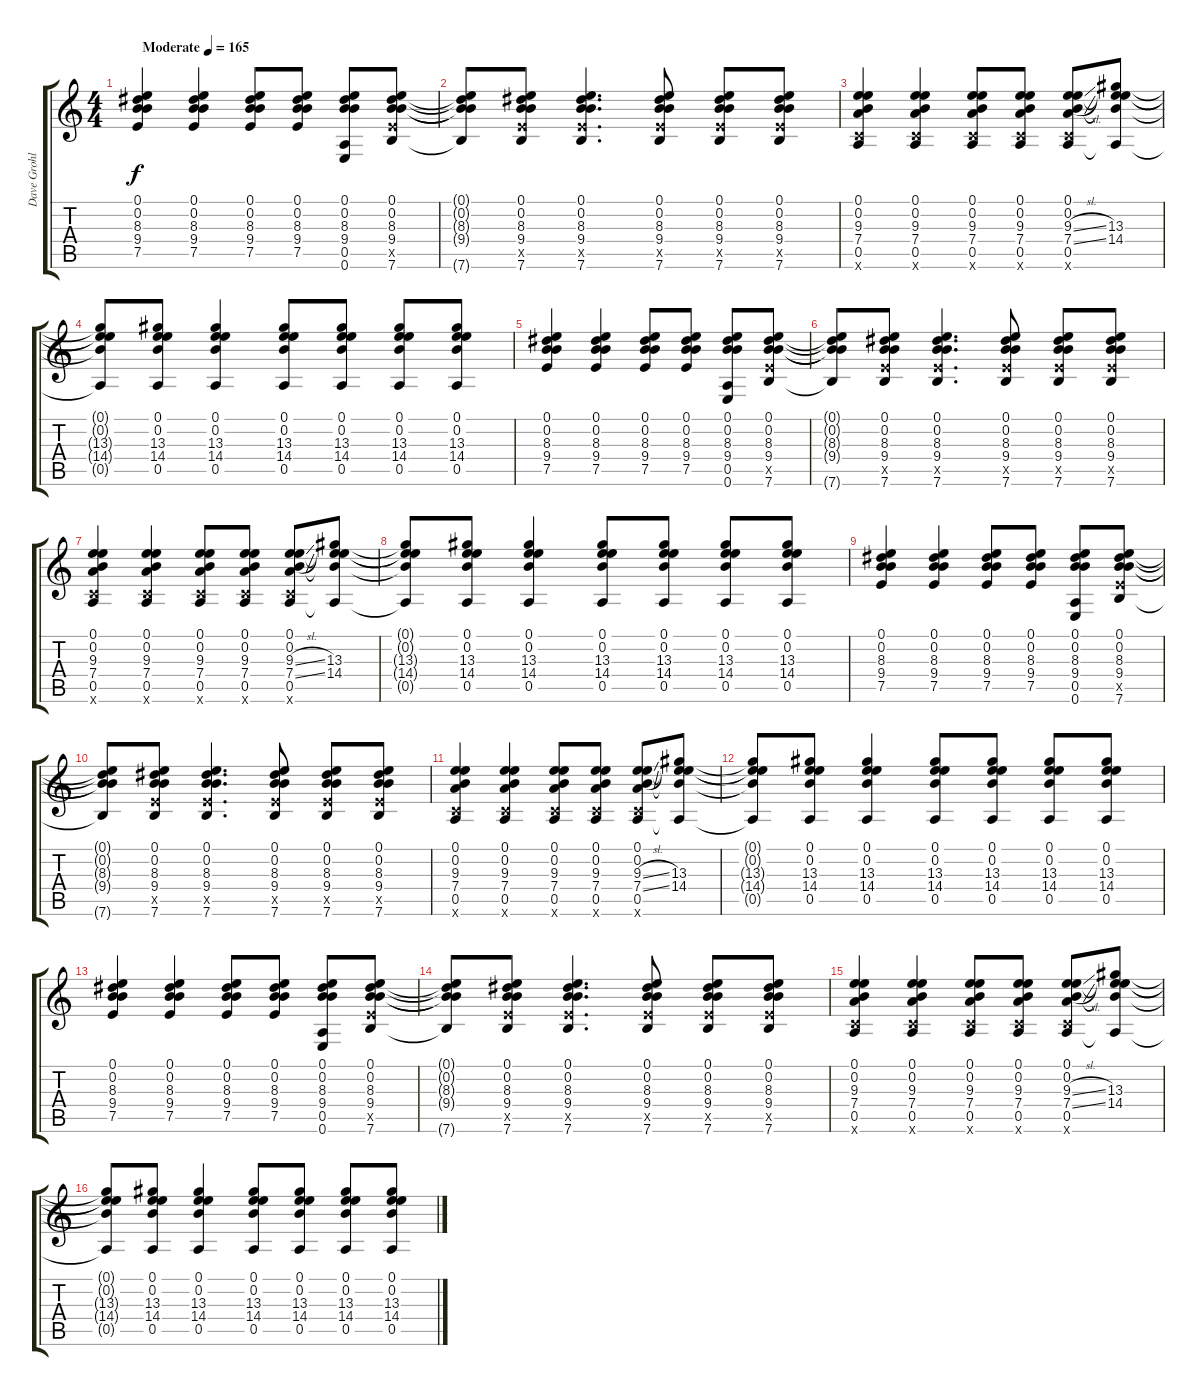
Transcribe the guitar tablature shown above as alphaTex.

\track ("Dave Grohl - Rhythm Guitar [Right)" "Dave Grohl") {instrument acousticguitarsteel}
\staff {score tabs}
\tuning (E4 B3 G3 D3 A2 E2) {hide}
\ts (4 4)
\tempo (165 "Moderate")
\clef g2
\ks c
(0.1 0.2 8.3 9.4 7.5).4{dy f instrument acousticguitarsteel} (0.1 0.2 8.3 9.4 7.5).4 (0.1 0.2 8.3 9.4 7.5).8 (0.1 0.2 8.3 9.4 7.5).8 (0.1 0.2 8.3 9.4 0.5 0.6).8 (0.1 0.2 8.3 9.4 7.5{x} 7.6).8 |
(0.1{t} 0.2{t} 8.3{t} 9.4{t} 7.6{t}).8 (0.1 0.2 8.3 9.4 7.5{x} 7.6).8 (0.1 0.2 8.3 9.4 7.5{x} 7.6).4{d} (0.1 0.2 8.3 9.4 7.5{x} 7.6).8 (0.1 0.2 8.3 9.4 7.5{x} 7.6).8 (0.1 0.2 8.3 9.4 7.5{x} 7.6).8 |
(0.1 0.2 9.3 7.4 0.5 8.6{x}).4 (0.1 0.2 9.3 7.4 0.5 8.6{x}).4 (0.1 0.2 9.3 7.4 0.5 8.6{x}).8 (0.1 0.2 9.3 7.4 0.5 8.6{x}).8 (0.1 0.2 9.3{sl} 7.4{sl} 0.5 8.6{x}).8 (0.1{t} 0.2{t} 13.3 14.4 0.5{t}).8 |
(0.1{t} 0.2{t} 13.3{t} 14.4{t} 0.5{t}).8 (0.1 0.2 13.3 14.4 0.5).8 (0.1 0.2 13.3 14.4 0.5).4 (0.1 0.2 13.3 14.4 0.5).8 (0.1 0.2 13.3 14.4 0.5).8 (0.1 0.2 13.3 14.4 0.5).8 (0.1 0.2 13.3 14.4 0.5).8 |
(0.1 0.2 8.3 9.4 7.5).4 (0.1 0.2 8.3 9.4 7.5).4 (0.1 0.2 8.3 9.4 7.5).8 (0.1 0.2 8.3 9.4 7.5).8 (0.1 0.2 8.3 9.4 0.5 0.6).8 (0.1 0.2 8.3 9.4 7.5{x} 7.6).8 |
(0.1{t} 0.2{t} 8.3{t} 9.4{t} 7.6{t}).8 (0.1 0.2 8.3 9.4 7.5{x} 7.6).8 (0.1 0.2 8.3 9.4 7.5{x} 7.6).4{d} (0.1 0.2 8.3 9.4 7.5{x} 7.6).8 (0.1 0.2 8.3 9.4 7.5{x} 7.6).8 (0.1 0.2 8.3 9.4 7.5{x} 7.6).8 |
(0.1 0.2 9.3 7.4 0.5 8.6{x}).4 (0.1 0.2 9.3 7.4 0.5 8.6{x}).4 (0.1 0.2 9.3 7.4 0.5 8.6{x}).8 (0.1 0.2 9.3 7.4 0.5 8.6{x}).8 (0.1 0.2 9.3{sl} 7.4{sl} 0.5 8.6{x}).8 (0.1{t} 0.2{t} 13.3 14.4 0.5{t}).8 |
(0.1{t} 0.2{t} 13.3{t} 14.4{t} 0.5{t}).8 (0.1 0.2 13.3 14.4 0.5).8 (0.1 0.2 13.3 14.4 0.5).4 (0.1 0.2 13.3 14.4 0.5).8 (0.1 0.2 13.3 14.4 0.5).8 (0.1 0.2 13.3 14.4 0.5).8 (0.1 0.2 13.3 14.4 0.5).8 |
(0.1 0.2 8.3 9.4 7.5).4 (0.1 0.2 8.3 9.4 7.5).4 (0.1 0.2 8.3 9.4 7.5).8 (0.1 0.2 8.3 9.4 7.5).8 (0.1 0.2 8.3 9.4 0.5 0.6).8 (0.1 0.2 8.3 9.4 7.5{x} 7.6).8 |
(0.1{t} 0.2{t} 8.3{t} 9.4{t} 7.6{t}).8 (0.1 0.2 8.3 9.4 7.5{x} 7.6).8 (0.1 0.2 8.3 9.4 7.5{x} 7.6).4{d} (0.1 0.2 8.3 9.4 7.5{x} 7.6).8 (0.1 0.2 8.3 9.4 7.5{x} 7.6).8 (0.1 0.2 8.3 9.4 7.5{x} 7.6).8 |
(0.1 0.2 9.3 7.4 0.5 8.6{x}).4 (0.1 0.2 9.3 7.4 0.5 8.6{x}).4 (0.1 0.2 9.3 7.4 0.5 8.6{x}).8 (0.1 0.2 9.3 7.4 0.5 8.6{x}).8 (0.1 0.2 9.3{sl} 7.4{sl} 0.5 8.6{x}).8 (0.1{t} 0.2{t} 13.3 14.4 0.5{t}).8 |
(0.1{t} 0.2{t} 13.3{t} 14.4{t} 0.5{t}).8 (0.1 0.2 13.3 14.4 0.5).8 (0.1 0.2 13.3 14.4 0.5).4 (0.1 0.2 13.3 14.4 0.5).8 (0.1 0.2 13.3 14.4 0.5).8 (0.1 0.2 13.3 14.4 0.5).8 (0.1 0.2 13.3 14.4 0.5).8 |
(0.1 0.2 8.3 9.4 7.5).4 (0.1 0.2 8.3 9.4 7.5).4 (0.1 0.2 8.3 9.4 7.5).8 (0.1 0.2 8.3 9.4 7.5).8 (0.1 0.2 8.3 9.4 0.5 0.6).8 (0.1 0.2 8.3 9.4 7.5{x} 7.6).8 |
(0.1{t} 0.2{t} 8.3{t} 9.4{t} 7.6{t}).8 (0.1 0.2 8.3 9.4 7.5{x} 7.6).8 (0.1 0.2 8.3 9.4 7.5{x} 7.6).4{d} (0.1 0.2 8.3 9.4 7.5{x} 7.6).8 (0.1 0.2 8.3 9.4 7.5{x} 7.6).8 (0.1 0.2 8.3 9.4 7.5{x} 7.6).8 |
(0.1 0.2 9.3 7.4 0.5 8.6{x}).4 (0.1 0.2 9.3 7.4 0.5 8.6{x}).4 (0.1 0.2 9.3 7.4 0.5 8.6{x}).8 (0.1 0.2 9.3 7.4 0.5 8.6{x}).8 (0.1 0.2 9.3{sl} 7.4{sl} 0.5 8.6{x}).8 (0.1{t} 0.2{t} 13.3 14.4 0.5{t}).8 |
(0.1{t} 0.2{t} 13.3{t} 14.4{t} 0.5{t}).8 (0.1 0.2 13.3 14.4 0.5).8 (0.1 0.2 13.3 14.4 0.5).4 (0.1 0.2 13.3 14.4 0.5).8 (0.1 0.2 13.3 14.4 0.5).8 (0.1 0.2 13.3 14.4 0.5).8 (0.1 0.2 13.3 14.4 0.5).8
